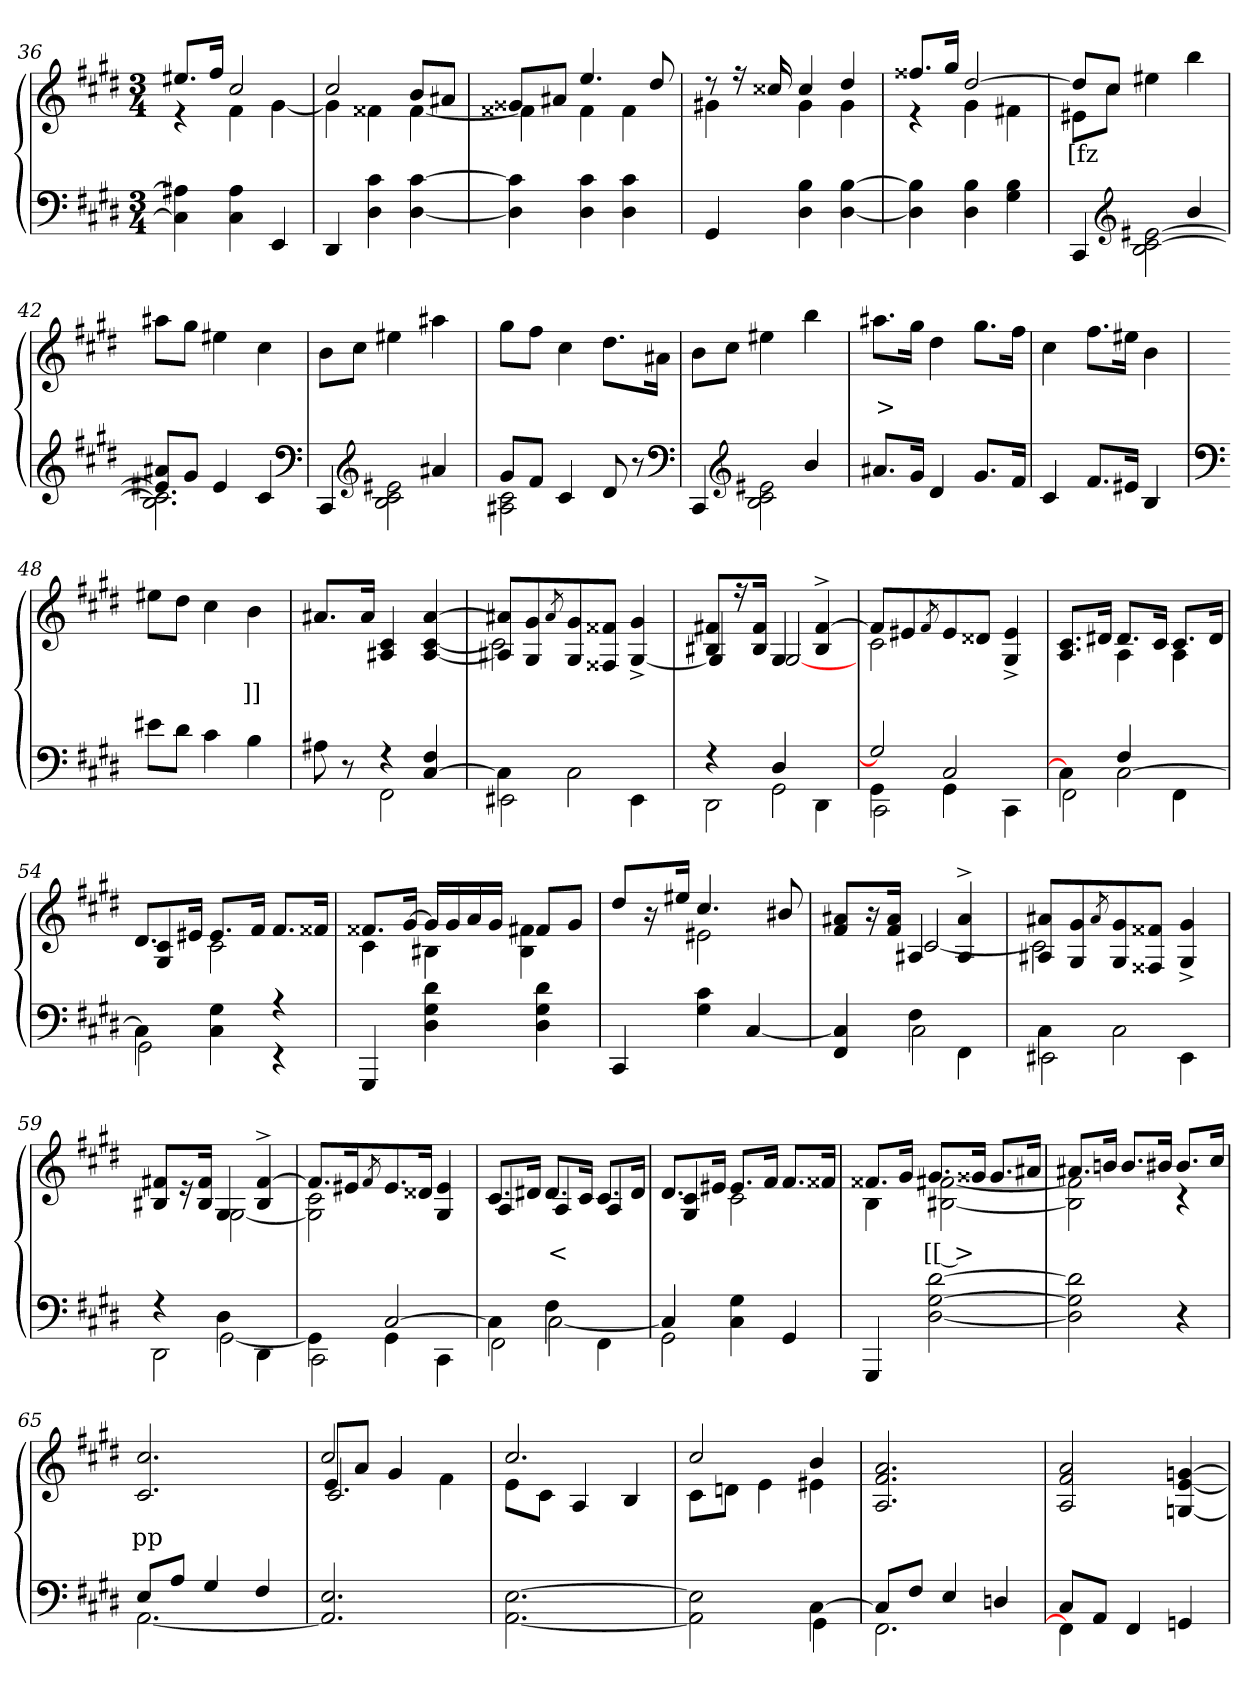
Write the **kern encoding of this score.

**kern	**kern	**text
*part2	*part1	*part1
*staff2	*staff1	*staff1
*clefF4	*clefG2	*
*k[f#c#g#d#]	*k[f#c#g#d#]	*
*c#:	*c#:	*
*M3/4	*M3/4	*
=36	=36	=36
*	*^	*
4A#X] 4C#]	8.ee#XL	4r	.
.	16ff#Jk	.	.
4A# 4C#	2cc#	4f#	.
4EE	.	[4g#	.
=37	=37	=37	=37
4DD#	2cc#	4g#]	.
4c# 4D#	.	4f##X	.
[4c# [4D#	8bL	[4f##	.
.	8a#XJ	.	.
=38	=38	=38	=38
4c#] 4D#]	8g##XL	4f##X]	.
.	8a#XJ	.	.
4c# 4D#	4.ee	4f##	.
4c# 4D#	.	4f##	.
.	8dd#	.	.
=39	=39	=39	=39
4GG#	8r	4g#X	.
.	16r	.	.
.	16cc##X	.	.
4B 4D#	4cc##	4g#	.
[4B [4D#	4dd#	4g#	.
=40	=40	=40	=40
4B] 4D#]	8.ff##XL	4r	.
.	16gg#Jk	.	.
4B 4D#	[2dd#	4g#	.
4B 4G#	.	4f#X	.
=41	=41	=41	=41
*^	*	*	*
2ryy	4CC#/	8dd#L]	8e#XL	[fz
.	.	8cc#J	8cc#J	.
*clefG2	*	*	*	*
.	[2e#X [2c# 2B	2ryy	4ee#	.
4b	.	.	4bb	.
*	*	*v	*v	*
=42	=42	=42	=42
8a#X 8e#X]L	2.c#] 2.B	8aa#XL	.
8g#J	.	8gg#J	.
4e#/	.	4ee#X	.
4c#	.	4cc#	.
*clefF4	*	*	*
=43	=43	=43	=43
2ryy	4CC#	8bL	.
.	.	8cc#J	.
*clefG2	*	*	*
.	2e#X 2c# 2B	4ee#X	.
4a#X	.	4aa#X	.
=44	=44	=44	=44
8g#/L	2c#\ 2A#X	8gg#L	.
8f#J	.	8ff#J	.
4c#	.	4cc#	.
8d#	4ryy	8.dd#L	.
8r	.	.	.
.	.	16a#XJk	.
*clefF4	*	*	*
=45	=45	=45	=45
2ryy	4CC#	8bL	.
.	.	8cc#J	.
*clefG2	*	*	*
.	2e#X 2c# 2B	4ee#X	.
4b	.	4bb	.
*v	*v	*	*
=46	=46	=46
8.a#XL	8.aa#XL	>
16g#Jk	16gg#Jk	.
4d#	4dd#	.
8.g#L	8.gg#L	.
16f#Jk	16ff#Jk	.
=47	=47	=47
4c#	4cc#	.
8.f#L	8.ff#L	.
16e#XJk	16ee#XJk	.
4B	4b	.
=48	=48	=48
*clefF4	*	*
8e#XL	8ee#XL	.
8d#J	8dd#J	.
4c#	4cc#	.
4B	4b	]]
=49	=49	=49
*^	*	*
4ryy	8A#X	8.a#XL	.
.	8r	.	.
.	.	16a#Jk	.
4r	2FF#	4c# 4A#	.
4F# [4C#	.	[4a# [4c# [4A#	.
=50	=50	=50	=50
*	*	*^	*
4C#\]	2EE#X	8a#X] 8A#X]L	2c#]	.
.	.	8g# 8G#	.	.
.	.	8qa#/	.	.
2C#\	.	8g# 8G#	.	.
.	.	8f##X 8F##XJ	.	.
.	4EE#	4g#^> [4G#^>	4ryy	.
=51	=51	=51	=51	=51
*	*^	*	*	*
4r	2DD#\	4ryy	8f#X 8B#XL	4G#/]	.
.	.	.	16r	.	.
.	.	.	16f# 16B#Jk	.	.
2GG#\	.	4D#	4G#	[2G#/	.
.	4DD#\	4ryy	[4f#^> 4B#^>	.	.
=52	=52	=52	=52	=52	=52
*	*	*^	*	*	*
2G#]	4GG#	2CC#\	4ryy	8f#L]	2c#	.
.	.	.	.	8e#X	.	.
.	.	.	.	8qf#/	.	.
.	4GG#	.	2C#/	8e#	.	.
.	.	.	.	8d##XJ	.	.
4ryy	4ryy	4CC#\	.	4e#^> 4G#^>	4ryy	.
*	*	*v	*v	*	*	*
=53	=53	=53	=53	=53	=53
4C#\]	2FF#\	4ryy	8.c# 8.AL	4ryy	.
.	.	.	16d#XJk	.	.
[2C#\	.	4F#	8.d#L	4A	.
.	.	.	16c#Jk	.	.
.	4FF#\	4ryy	8.c#L	4A	.
.	.	.	16d#Jk	.	.
*	*v	*v	*	*	*
=54	=54	=54	=54	=54
4C#\]	2GG#	8.d#L	4c#/ 4G#	.
.	.	16e#XJk	.	.
4G#\ 4C#	.	8.e#L	2c#	.
.	.	16f#Jk	.	.
4r	4r	8.f#L	.	.
.	.	16f##XJk	.	.
*v	*v	*	*	*
=55	=55	=55	=55
4GGG#	8.f##XL	4c#	.
.	[16g#Jk	.	.
4d# 4G# 4D#	16g#LL]	4B#X	.
.	16g#	.	.
.	16a	.	.
.	16g#JJ	.	.
4d# 4G# 4D#	8f##L	4f#X 4B#	.
.	8g#J	.	.
=56	=56	=56	=56
4CC#	8dd#/L	4ryy	.
.	16r	.	.
.	16ee#XJk	.	.
4c# 4G#	4.cc#	2e#	.
[4C#/	.	.	.
.	8b#X	.	.
=57	=57	=57	=57
*^	*	*	*
4C#] 4FF#	4ryy	8a#X 8f#L	4ryy	.
.	.	16r	.	.
.	.	16a# 16f#Jk	.	.
4F#\	2C#	4A#	[2c#/	.
4FF#\	.	4a#^> 4A#^>	.	.
=58	=58	=58	=58	=58
4C#\	2EE#X	8a#X 8A#XL	2c#]	.
.	.	8g# 8G#	.	.
.	.	8qa#	.	.
2C#\	.	8g# 8G#	.	.
.	.	8f##X 8F##XJ	.	.
.	4EE#	4g#^> 4G#^>	4ryy	.
=59	=59	=59	=59	=59
*	*^	*	*	*
4r	4ryy	2DD#\	8f#X 8B#XL	4ryy	.
.	.	.	16r	.	.
.	.	.	16f# 16B#Jk	.	.
4D#\	[2GG#	.	4G#	[2G#	.
4ryy	.	4DD#\	[4f#^> 4B#^>	.	.
=60	=60	=60	=60	=60	=60
4ryy	4GG#]	2CC#\	8.f#L]	2c# 2G#]	.
.	.	.	16e#X	.	.
.	.	.	8qf#/	.	.
[2C#	4GG#	.	8.e#	.	.
.	.	.	16d##XJk	.	.
.	4ryy	4CC#\	4e# 4G#	4ryy	.
=61	=61	=61	=61	=61	=61
4ryy	4C#]	2FF#\	8.c#L	4A/	.
.	.	.	16d#XJk	.	.
4F#\	[2C#	.	8.d#L	4A/	<
.	.	.	16c#Jk	.	.
4ryy	.	4FF#\	8.c#L	4A/	.
.	.	.	16d#Jk	.	.
*	*v	*v	*	*	*
=62	=62	=62	=62	=62
4C#/]	2GG#	8.d#L	4c#/ 4G#	.
.	.	16e#XJk	.	.
4G#\ 4C#	.	8.e#L	2c#	.
.	.	16f#Jk	.	.
4GG#	4ryy	8.f#L	.	.
.	.	16f##XJk	.	.
*v	*v	*	*	*
=63	=63	=63	=63
4GGG#	8.f##XL	4B	.
.	16g#Jk	.	.
[2d# [2G# [2D#	8.g#L	[2f#X [2B#X	[[ >
.	16g##XJk	.	.
.	8.g##L	.	.
.	16a#XJk	.	.
=64	=64	=64	=64
2d#] 2G#] 2D#]	8.a#XL	2f#] 2B#]	.
.	16bnJk	.	.
.	8.bL	.	.
.	16b#XJk	.	.
4r	8.b#L	4r	.
.	16cc#Jk	.	.
*	*v	*v	*
=65	=65	=65
*^	*	*
8EL	[2.AA	2.cc# 2.c#	pp
8AJ	.	.	.
4G#	.	.	.
4F#	.	.	.
*v	*v	*	*
=66	=66	=66
*	*^	*
*	*	*^	*
2.E/ 2.AA/]	2cc#	8e/L	2.c#	.
.	.	8aJ	.	.
.	.	4g#/	.	.
.	4ryy	4f#	.	.
*	*	*v	*v	*
=67	=67	=67	=67
[2.E\ [2.AA	2.cc#	8eL	.
.	.	8c#J	.
.	.	4A/	.
.	.	4B/	.
=68	=68	=68	=68
*^	*	*	*
2ryy	2E\] 2AA]	2cc#	8c#L	.
.	.	.	8dnJ	.
.	.	.	4e	.
[4C#\	4GG#	4b	4e#X	.
*	*	*v	*v	*
=69	=69	=69	=69
8C#L]	2.FF#	2.a 2.f# 2.A	.
8F#J	.	.	.
4E	.	.	.
4Dn	.	.	.
=70	=70	=70	=70
8C#L	4FF#]	2a 2f# 2A	.
8AAJ	.	.	.
4FF#	2ryy	.	.
4GGn	.	[4gn [4e [4Gn	.
*v	*v	*	*
=	=	=
*-	*-	*-
